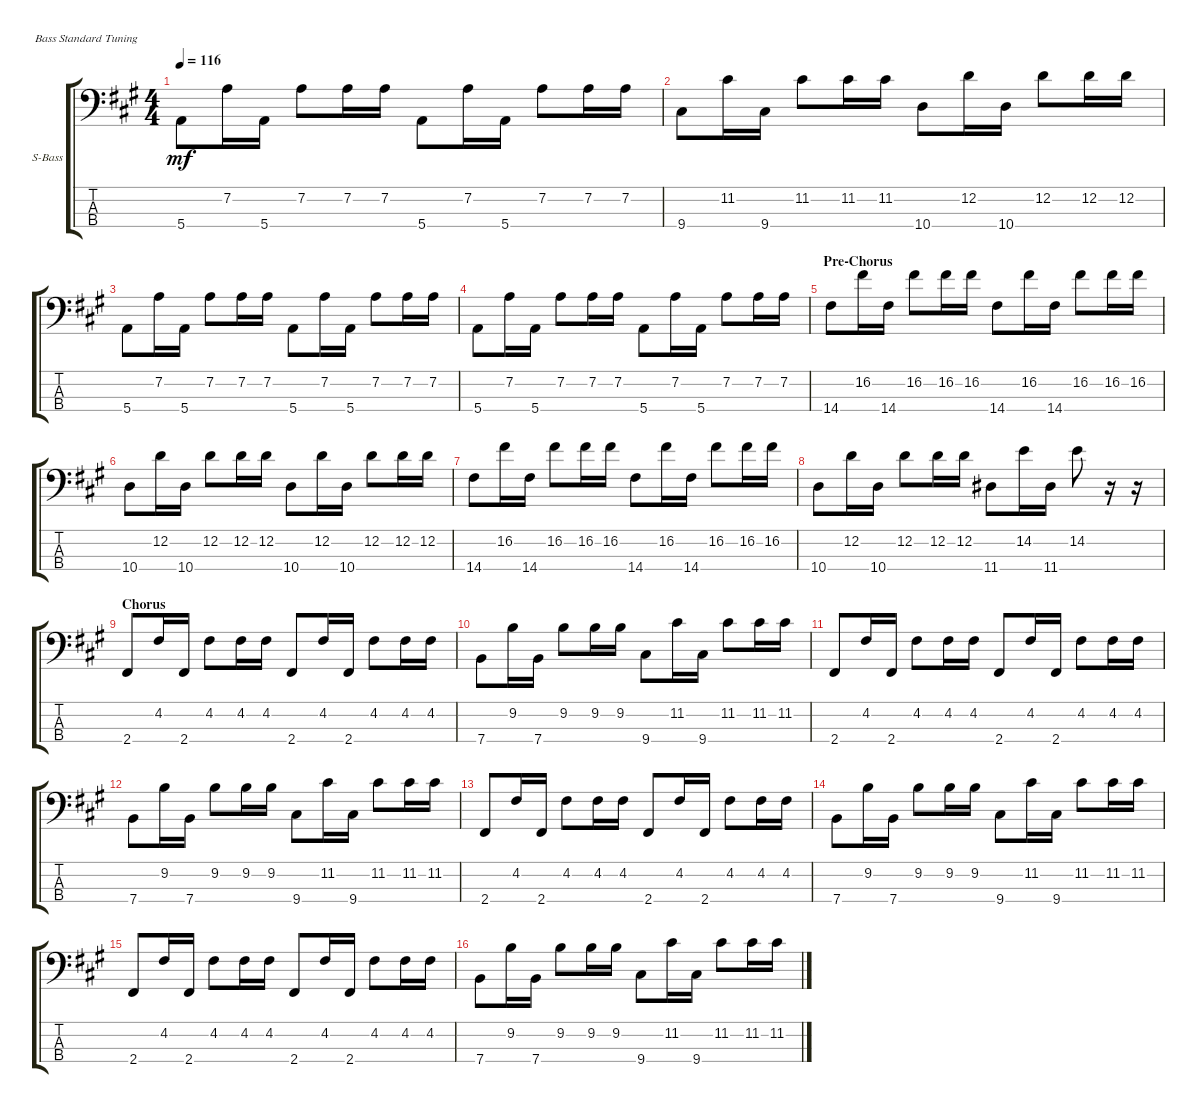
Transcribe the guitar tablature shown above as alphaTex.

\defaultSystemsLayout 4
\bracketExtendMode groupsimilarinstruments
\firstSystemTrackNameOrientation horizontal
\otherSystemsTrackNameOrientation horizontal
\track ("Synthesizer Bass" "S-Bass") {instrument synthbass1}
\staff {score tabs}
\tuning (G2 D2 A1 E1)
\ts (4 4)
\tempo 116
\clef f4
\ks a
5.4.8{dy mf} 7.2.16 5.4.16 7.2.8 7.2.16 7.2.16 5.4.8 7.2.16 5.4.16 7.2.8 7.2.16 7.2.16 |
9.4.8 11.2.16 9.4.16 11.2.8 11.2.16 11.2.16 10.4.8 12.2.16 10.4.16 12.2.8 12.2.16 12.2.16 |
5.4.8 7.2.16 5.4.16 7.2.8 7.2.16 7.2.16 5.4.8 7.2.16 5.4.16 7.2.8 7.2.16 7.2.16 |
5.4.8 7.2.16 5.4.16 7.2.8 7.2.16 7.2.16 5.4.8 7.2.16 5.4.16 7.2.8 7.2.16 7.2.16 |
\section ("" "Pre-Chorus")
14.4.8 16.2.16 14.4.16 16.2.8 16.2.16 16.2.16 14.4.8 16.2.16 14.4.16 16.2.8 16.2.16 16.2.16 |
10.4.8 12.2.16 10.4.16 12.2.8 12.2.16 12.2.16 10.4.8 12.2.16 10.4.16 12.2.8 12.2.16 12.2.16 |
14.4.8 16.2.16 14.4.16 16.2.8 16.2.16 16.2.16 14.4.8 16.2.16 14.4.16 16.2.8 16.2.16 16.2.16 |
10.4.8 12.2.16 10.4.16 12.2.8 12.2.16 12.2.16 11.4.8 14.2.16 11.4.16 14.2.8 r.16 r.16 |
\section ("" "Chorus")
2.4.8 4.2.16 2.4.16 4.2.8 4.2.16 4.2.16 2.4.8 4.2.16 2.4.16 4.2.8 4.2.16 4.2.16 |
7.4.8 9.2.16 7.4.16 9.2.8 9.2.16 9.2.16 9.4.8 11.2.16 9.4.16 11.2.8 11.2.16 11.2.16 |
2.4.8 4.2.16 2.4.16 4.2.8 4.2.16 4.2.16 2.4.8 4.2.16 2.4.16 4.2.8 4.2.16 4.2.16 |
7.4.8 9.2.16 7.4.16 9.2.8 9.2.16 9.2.16 9.4.8 11.2.16 9.4.16 11.2.8 11.2.16 11.2.16 |
2.4.8 4.2.16 2.4.16 4.2.8 4.2.16 4.2.16 2.4.8 4.2.16 2.4.16 4.2.8 4.2.16 4.2.16 |
7.4.8 9.2.16 7.4.16 9.2.8 9.2.16 9.2.16 9.4.8 11.2.16 9.4.16 11.2.8 11.2.16 11.2.16 |
2.4.8 4.2.16 2.4.16 4.2.8 4.2.16 4.2.16 2.4.8 4.2.16 2.4.16 4.2.8 4.2.16 4.2.16 |
7.4.8 9.2.16 7.4.16 9.2.8 9.2.16 9.2.16 9.4.8 11.2.16 9.4.16 11.2.8 11.2.16 11.2.16
